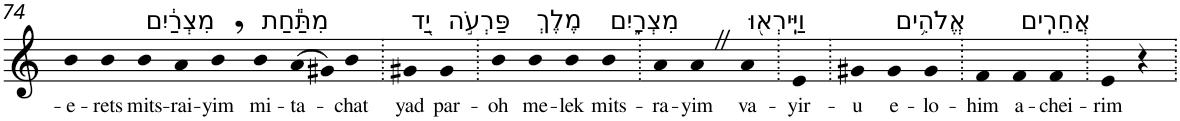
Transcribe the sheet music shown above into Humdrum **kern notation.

**kern	**text
*part1	*part1
*staff1	*staff1
*I"Piano	*
*I'Pno	*
!!LO:PB:g=z
*clefG2	*
*k[]	*
=74	=74
!	!LO:LY:b
4b	-e-
!	!LO:LY:b
4b	-rets
!LO:TX:a:t=מִצְרַ֔יִם	!
!	!LO:LY:b
4b	mits-
!	!LO:LY:b
4a	-rai-
!	!LO:LY:b
4b,	-yim
!LO:TX:a:t=מִתַּ֕חַת	!
!	!LO:LY:b
4b	mi-
!	!LO:LY:b
(>8a	-ta-
8g#X)	.
!	!LO:LY:b
4b	-chat
=75.	=75.
!LO:TX:a:t=יַ֖ד	!
!	!LO:LY:b
4g#X	yad
!LO:TX:a:t=פַּרְעֹ֣ה	!
!	!LO:LY:b
4g#	par-
=76.	=76.
!	!LO:LY:b
4b	-oh
!LO:TX:a:t=מֶלֶךְ	!
!	!LO:LY:b
4b	me-
!	!LO:LY:b
4b	-lek
!LO:TX:a:t=מִצְרָ֑יִם	!
!	!LO:LY:b
4b	mits-
=77.	=77.
!	!LO:LY:b
4a	-ra-
!	!LO:LY:b
4aZ	-yim
!LO:TX:a:t=וַיִּֽירְא֖וּ	!
!	!LO:LY:b
4a	va-
=78.	=78.
!	!LO:LY:b
4e	-yir-
=79.	=79.
!	!LO:LY:b
4g#X	-u
!LO:TX:a:t=אֱלֹהִ֥ים	!
!	!LO:LY:b
4g#	e-
!	!LO:LY:b
4g#	-lo-
=80.	=80.
!	!LO:LY:b
4f	-him
!LO:TX:a:t=אֲחֵרִֽים	!
!	!LO:LY:b
4f	a-
!	!LO:LY:b
4f	-chei-
=81.	=81.
!	!LO:LY:b
4e	-rim
4r	.
=.	=.
*-	*-
